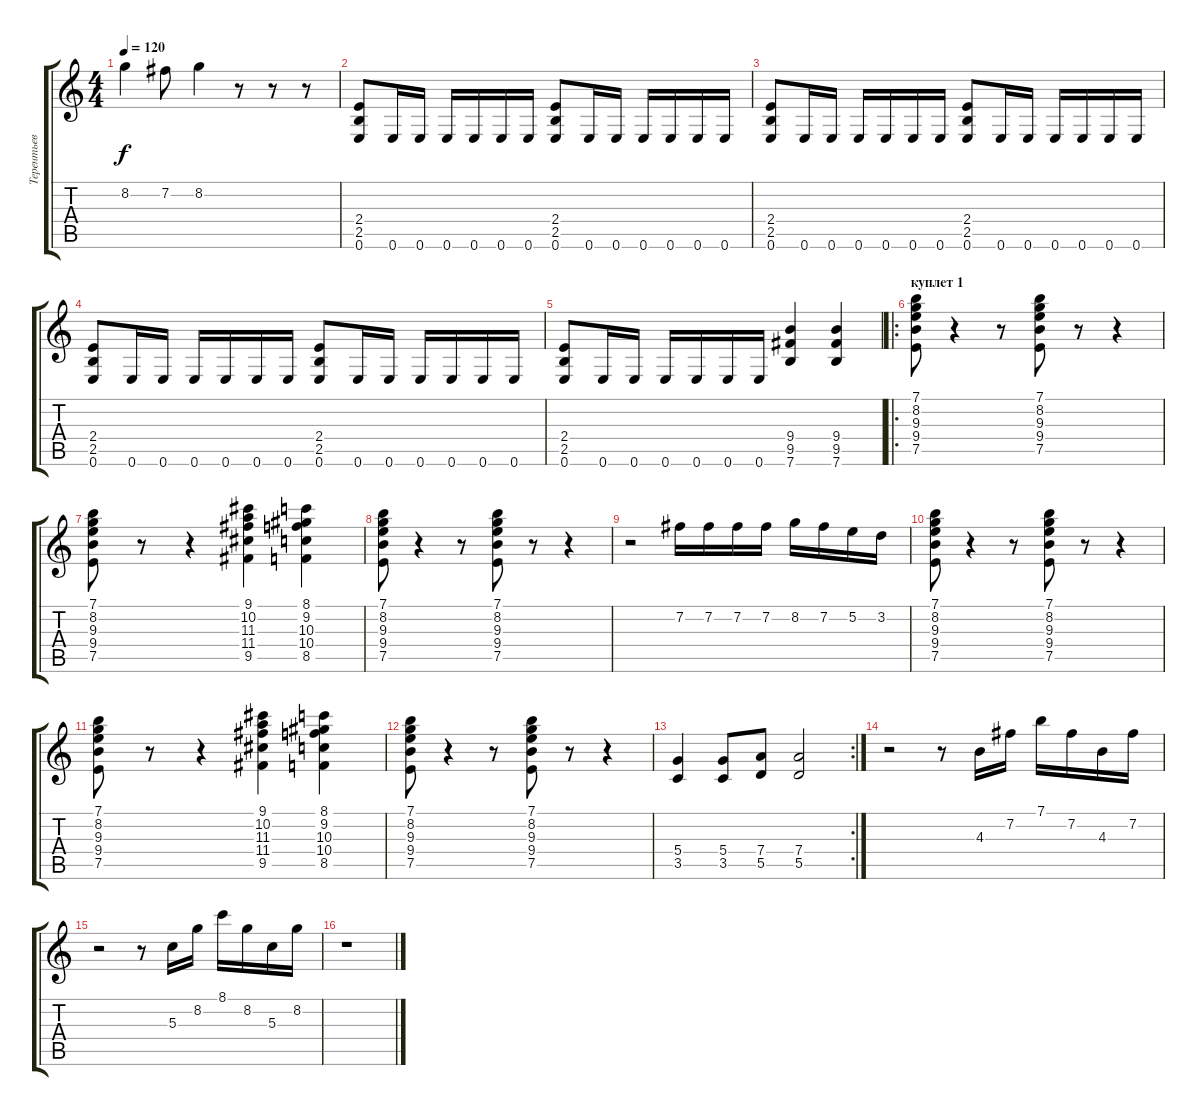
\track ("Терентьев" "Терентьев") {instrument overdrivenguitar}
\staff {score tabs}
\tuning (E4 B3 G3 D3 A2 E2) {hide}
\ts (4 4)
\tempo 120
\clef g2
\ks c
8.2.4{dy f} 7.2.8 8.2.4 r.8 r.8 r.8 |
(2.4 2.5 0.6).8 0.6.16 0.6.16 0.6.16 0.6.16 0.6.16 0.6.16 (2.4 2.5 0.6).8 0.6.16 0.6.16 0.6.16 0.6.16 0.6.16 0.6.16 |
(2.4 2.5 0.6).8 0.6.16 0.6.16 0.6.16 0.6.16 0.6.16 0.6.16 (2.4 2.5 0.6).8 0.6.16 0.6.16 0.6.16 0.6.16 0.6.16 0.6.16 |
(2.4 2.5 0.6).8 0.6.16 0.6.16 0.6.16 0.6.16 0.6.16 0.6.16 (2.4 2.5 0.6).8 0.6.16 0.6.16 0.6.16 0.6.16 0.6.16 0.6.16 |
(2.4 2.5 0.6).8 0.6.16 0.6.16 0.6.16 0.6.16 0.6.16 0.6.16 (9.4 9.5 7.6).4 (9.4 9.5 7.6).4 |
\ro
\section ("" "куплет 1")
(7.1 8.2 9.3 9.4 7.5).8 r.4 r.8 (7.1 8.2 9.3 9.4 7.5).8 r.8 r.4 |
(7.1 8.2 9.3 9.4 7.5).8 r.8 r.4 (9.1 10.2 11.3 11.4 9.5).4 (8.1 9.2 10.3 10.4 8.5).4 |
(7.1 8.2 9.3 9.4 7.5).8 r.4 r.8 (7.1 8.2 9.3 9.4 7.5).8 r.8 r.4 |
r.2 7.2.16 7.2.16 7.2.16 7.2.16 8.2.16 7.2.16 5.2.16 3.2.16 |
(7.1 8.2 9.3 9.4 7.5).8 r.4 r.8 (7.1 8.2 9.3 9.4 7.5).8 r.8 r.4 |
(7.1 8.2 9.3 9.4 7.5).8 r.8 r.4 (9.1 10.2 11.3 11.4 9.5).4 (8.1 9.2 10.3 10.4 8.5).4 |
(7.1 8.2 9.3 9.4 7.5).8 r.4 r.8 (7.1 8.2 9.3 9.4 7.5).8 r.8 r.4 |
\rc 2
(5.4 3.5).4 (5.4 3.5).8 (7.4 5.5).8 (7.4 5.5).2 |
r.2 r.8 4.3.16 7.2.16 7.1.16 7.2.16 4.3.16 7.2.16 |
r.2 r.8 5.3.16 8.2.16 8.1.16 8.2.16 5.3.16 8.2.16 |
r.1
